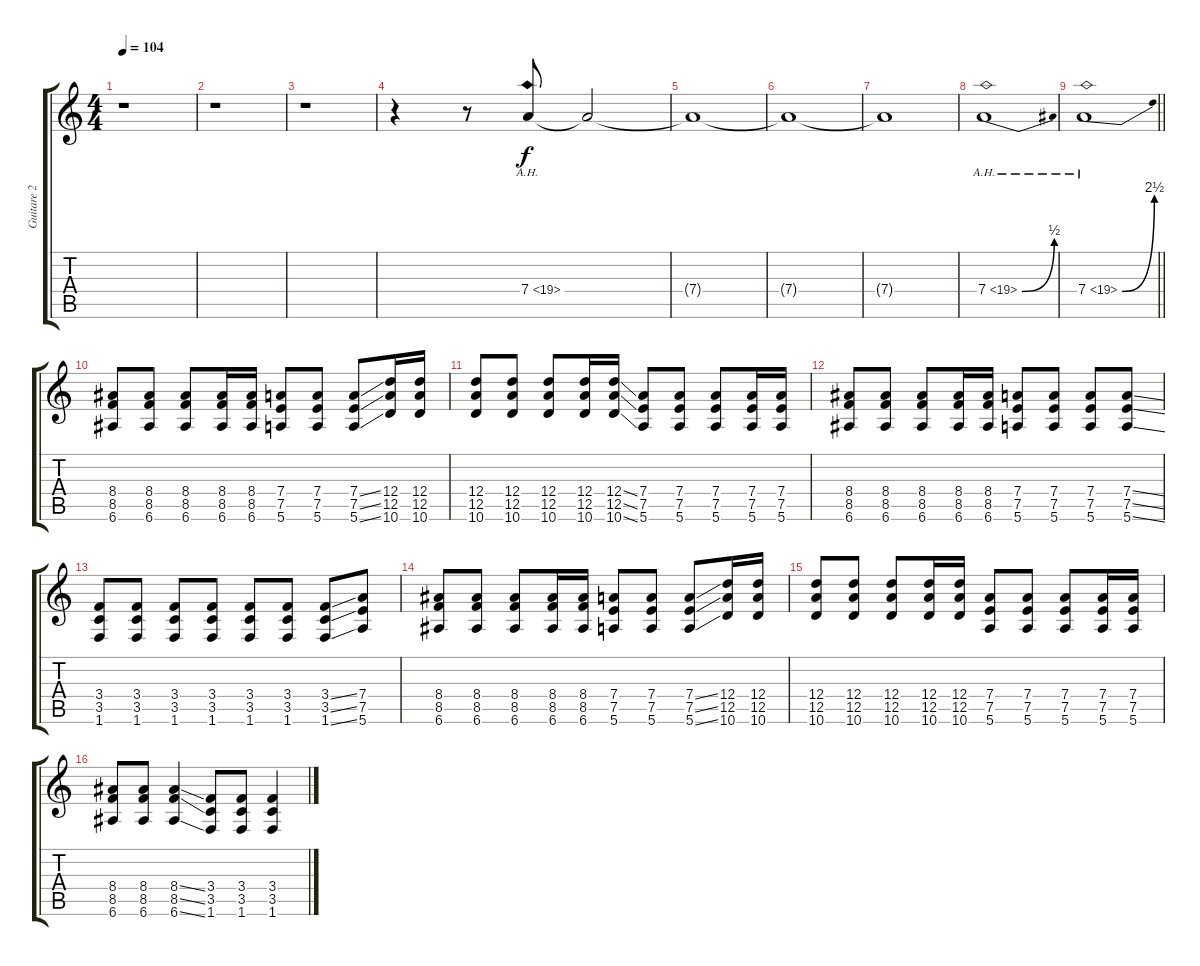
\track ("Guitare 2" "Guitare 2") {instrument distortionguitar}
\staff {score tabs}
\tuning (E4 B3 G3 D3 A2 E2) {hide}
\ts (4 4)
\tempo 104
\clef g2
\ks c
r.1{dy f instrument distortionguitar} |
r.1 |
r.1 |
r.4 r.8 7.4{ah 12}.8 7.4{t}.2 |
7.4{t}.1 |
7.4{t}.1 |
7.4{t}.1 |
7.4{be (bend 0 0 60 2) ah 12}.1 |
\barLineRight lightlight
7.4{be (bend 0 0 60 10) ah 12}.1 |
(8.4 8.5 6.6).8 (8.4 8.5 6.6).8 (8.4 8.5 6.6).8 (8.4 8.5 6.6).16 (8.4 8.5 6.6).16 (7.4 7.5 5.6).8 (7.4 7.5 5.6).8 (7.4{ss} 7.5{ss} 5.6{ss}).8 (12.4 12.5 10.6).16 (12.4 12.5 10.6).16 |
(12.4 12.5 10.6).8 (12.4 12.5 10.6).8 (12.4 12.5 10.6).8 (12.4 12.5 10.6).16 (12.4{ss} 12.5{ss} 10.6{ss}).16 (7.4 7.5 5.6).8 (7.4 7.5 5.6).8 (7.4 7.5 5.6).8 (7.4 7.5 5.6).16 (7.4 7.5 5.6).16 |
(8.4 8.5 6.6).8 (8.4 8.5 6.6).8 (8.4 8.5 6.6).8 (8.4 8.5 6.6).16 (8.4 8.5 6.6).16 (7.4 7.5 5.6).8 (7.4 7.5 5.6).8 (7.4 7.5 5.6).8 (7.4{ss} 7.5{ss} 5.6{ss}).8 |
(3.4 3.5 1.6).8 (3.4 3.5 1.6).8 (3.4 3.5 1.6).8 (3.4 3.5 1.6).8 (3.4 3.5 1.6).8 (3.4 3.5 1.6).8 (3.4{ss} 3.5{ss} 1.6{ss}).8 (7.4 7.5 5.6).8 |
(8.4 8.5 6.6).8 (8.4 8.5 6.6).8 (8.4 8.5 6.6).8 (8.4 8.5 6.6).16 (8.4 8.5 6.6).16 (7.4 7.5 5.6).8 (7.4 7.5 5.6).8 (7.4{ss} 7.5{ss} 5.6{ss}).8 (12.4 12.5 10.6).16 (12.4 12.5 10.6).16 |
(12.4 12.5 10.6).8 (12.4 12.5 10.6).8 (12.4 12.5 10.6).8 (12.4 12.5 10.6).16 (12.4 12.5 10.6).16 (7.4 7.5 5.6).8 (7.4 7.5 5.6).8 (7.4 7.5 5.6).8 (7.4 7.5 5.6).16 (7.4 7.5 5.6).16 |
(8.4 8.5 6.6).8 (8.4 8.5 6.6).8 (8.4{ss} 8.5{ss} 6.6{ss}).4 (3.4 3.5 1.6).8 (3.4 3.5 1.6).8 (3.4{ss} 3.5{ss} 1.6{ss}).4
